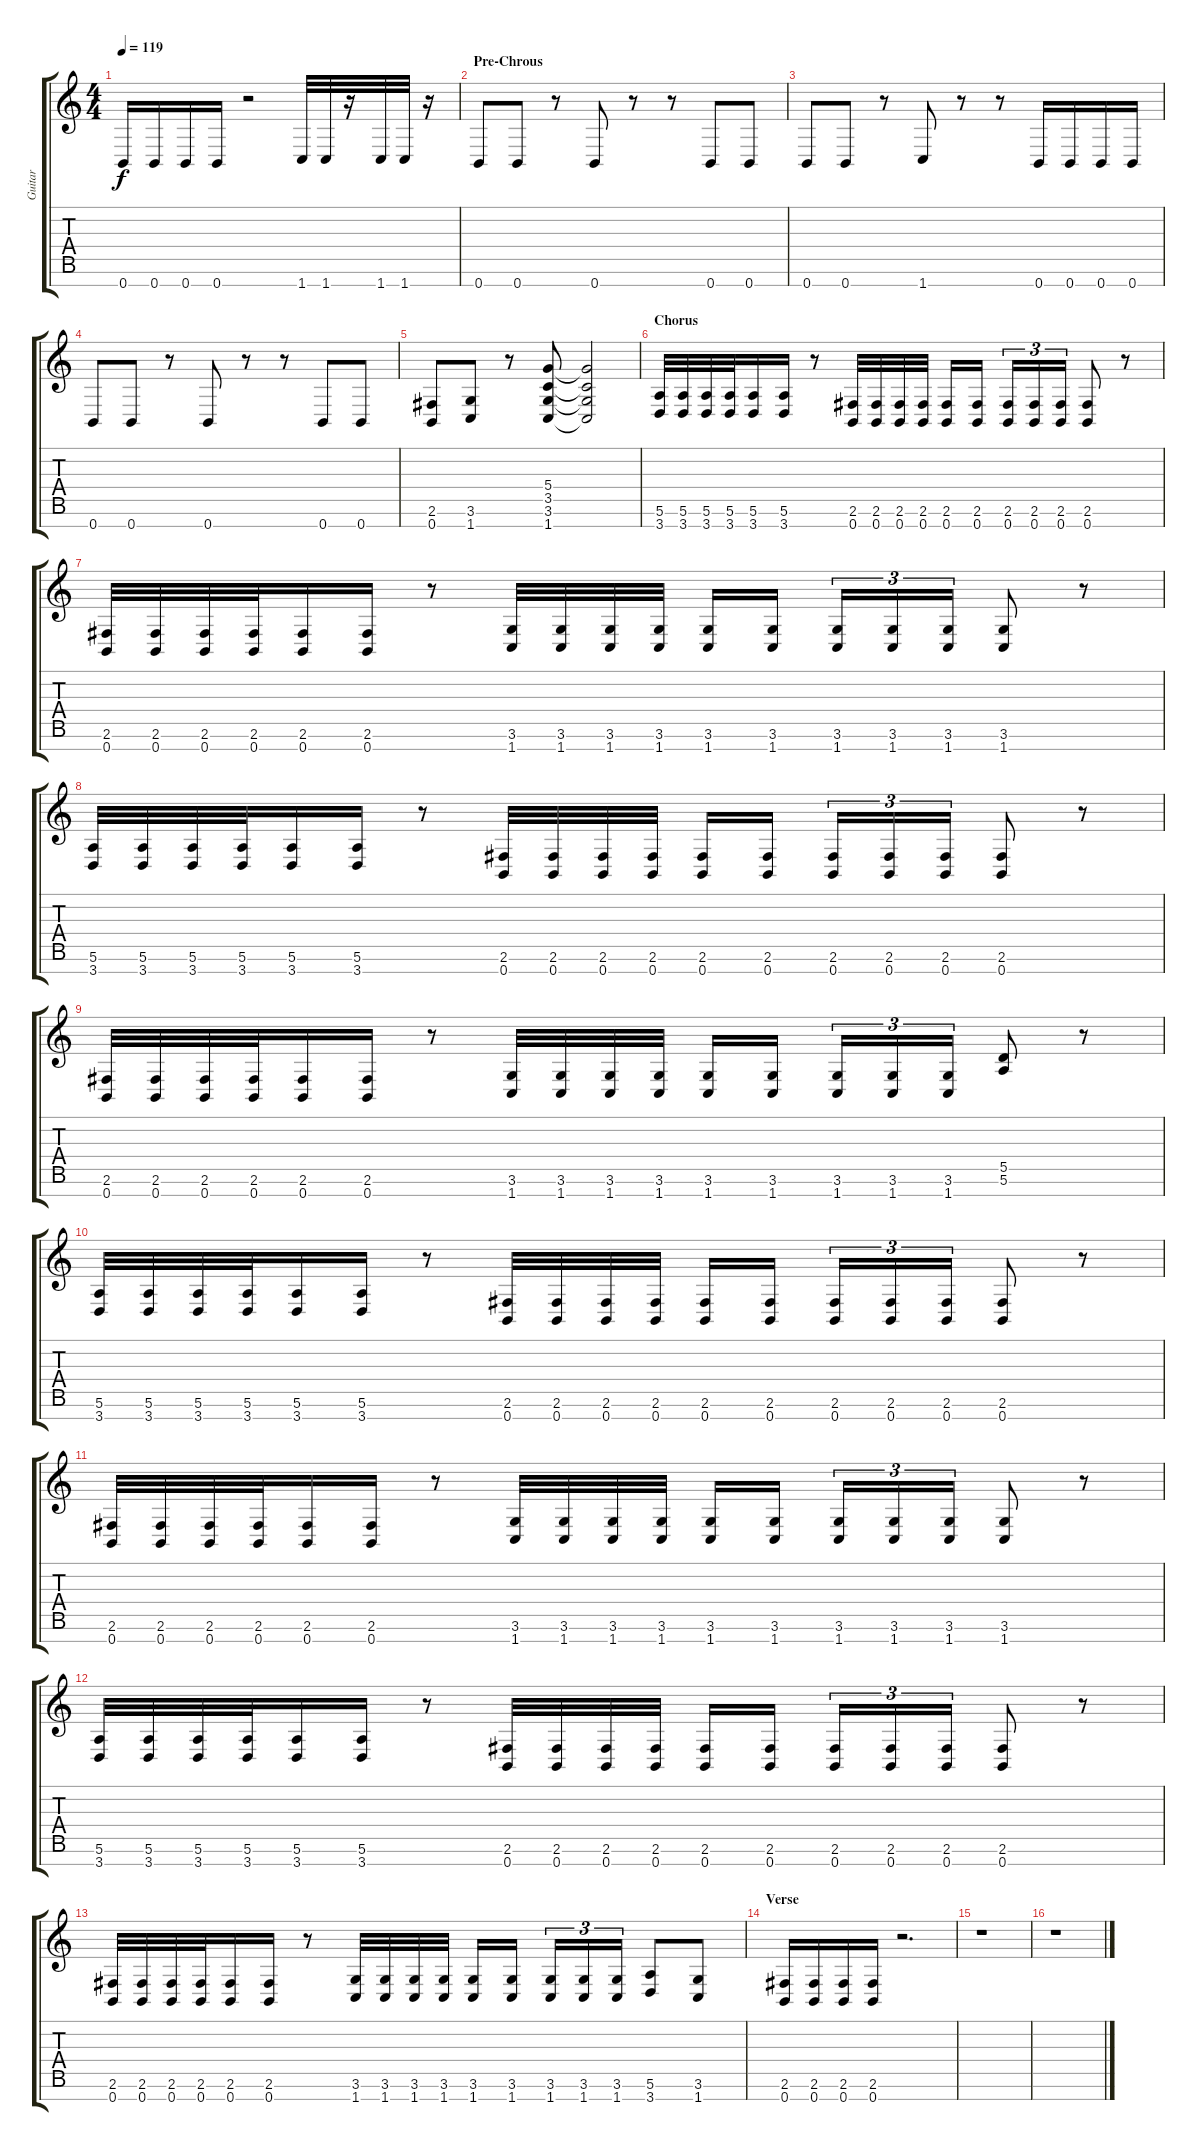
\track ("Guitar" "Guitar") {instrument distortionguitar}
\staff {score tabs}
\tuning (E4 B3 G3 D3 A2 E2 B1) {hide}
\ts (4 4)
\tempo 119
\clef g2
\ks c
0.7.16{dy f} 0.7.16 0.7.16 0.7.16 r.2 1.7.32 1.7.32 r.16 1.7.32 1.7.32 r.16 |
\section ("" "Pre-Chrous")
0.7.8 0.7.8 r.8 0.7.8 r.8 r.8 0.7.8 0.7.8 |
0.7.8 0.7.8 r.8 1.7.8 r.8 r.8 0.7.16 0.7.16 0.7.16 0.7.16 |
0.7.8 0.7.8 r.8 0.7.8 r.8 r.8 0.7.8 0.7.8 |
(2.6 0.7).8 (3.6 1.7).8 r.8 (5.4 3.5 3.6 1.7).8 (5.4{t} 3.5{t} 3.6{t} 1.7{t}).2 |
\section ("" "Chorus")
(5.6 3.7).32 (5.6 3.7).32 (5.6 3.7).32 (5.6 3.7).32 (5.6 3.7).16 (5.6 3.7).16 r.8 (2.6 0.7).32 (2.6 0.7).32 (2.6 0.7).32 (2.6 0.7).32 (2.6 0.7).16 (2.6 0.7).16 (2.6 0.7).16{tu (3 2)} (2.6 0.7).16{tu (3 2)} (2.6 0.7).16{tu (3 2)} (2.6 0.7).8 r.8 |
(2.6 0.7).32 (2.6 0.7).32 (2.6 0.7).32 (2.6 0.7).32 (2.6 0.7).16 (2.6 0.7).16 r.8 (3.6 1.7).32 (3.6 1.7).32 (3.6 1.7).32 (3.6 1.7).32 (3.6 1.7).16 (3.6 1.7).16 (3.6 1.7).16{tu (3 2)} (3.6 1.7).16{tu (3 2)} (3.6 1.7).16{tu (3 2)} (3.6 1.7).8 r.8 |
(5.6 3.7).32 (5.6 3.7).32 (5.6 3.7).32 (5.6 3.7).32 (5.6 3.7).16 (5.6 3.7).16 r.8 (2.6 0.7).32 (2.6 0.7).32 (2.6 0.7).32 (2.6 0.7).32 (2.6 0.7).16 (2.6 0.7).16 (2.6 0.7).16{tu (3 2)} (2.6 0.7).16{tu (3 2)} (2.6 0.7).16{tu (3 2)} (2.6 0.7).8 r.8 |
(2.6 0.7).32 (2.6 0.7).32 (2.6 0.7).32 (2.6 0.7).32 (2.6 0.7).16 (2.6 0.7).16 r.8 (3.6 1.7).32 (3.6 1.7).32 (3.6 1.7).32 (3.6 1.7).32 (3.6 1.7).16 (3.6 1.7).16 (3.6 1.7).16{tu (3 2)} (3.6 1.7).16{tu (3 2)} (3.6 1.7).16{tu (3 2)} (5.5 5.6).8 r.8 |
(5.6 3.7).32 (5.6 3.7).32 (5.6 3.7).32 (5.6 3.7).32 (5.6 3.7).16 (5.6 3.7).16 r.8 (2.6 0.7).32 (2.6 0.7).32 (2.6 0.7).32 (2.6 0.7).32 (2.6 0.7).16 (2.6 0.7).16 (2.6 0.7).16{tu (3 2)} (2.6 0.7).16{tu (3 2)} (2.6 0.7).16{tu (3 2)} (2.6 0.7).8 r.8 |
(2.6 0.7).32 (2.6 0.7).32 (2.6 0.7).32 (2.6 0.7).32 (2.6 0.7).16 (2.6 0.7).16 r.8 (3.6 1.7).32 (3.6 1.7).32 (3.6 1.7).32 (3.6 1.7).32 (3.6 1.7).16 (3.6 1.7).16 (3.6 1.7).16{tu (3 2)} (3.6 1.7).16{tu (3 2)} (3.6 1.7).16{tu (3 2)} (3.6 1.7).8 r.8 |
(5.6 3.7).32 (5.6 3.7).32 (5.6 3.7).32 (5.6 3.7).32 (5.6 3.7).16 (5.6 3.7).16 r.8 (2.6 0.7).32 (2.6 0.7).32 (2.6 0.7).32 (2.6 0.7).32 (2.6 0.7).16 (2.6 0.7).16 (2.6 0.7).16{tu (3 2)} (2.6 0.7).16{tu (3 2)} (2.6 0.7).16{tu (3 2)} (2.6 0.7).8 r.8 |
(2.6 0.7).32 (2.6 0.7).32 (2.6 0.7).32 (2.6 0.7).32 (2.6 0.7).16 (2.6 0.7).16 r.8 (3.6 1.7).32 (3.6 1.7).32 (3.6 1.7).32 (3.6 1.7).32 (3.6 1.7).16 (3.6 1.7).16 (3.6 1.7).16{tu (3 2)} (3.6 1.7).16{tu (3 2)} (3.6 1.7).16{tu (3 2)} (5.6 3.7).8 (3.6 1.7).8 |
\section ("" "Verse")
(2.6 0.7).16 (2.6 0.7).16 (2.6 0.7).16 (2.6 0.7).16 r.2{d} |
r.1 |
r.1
